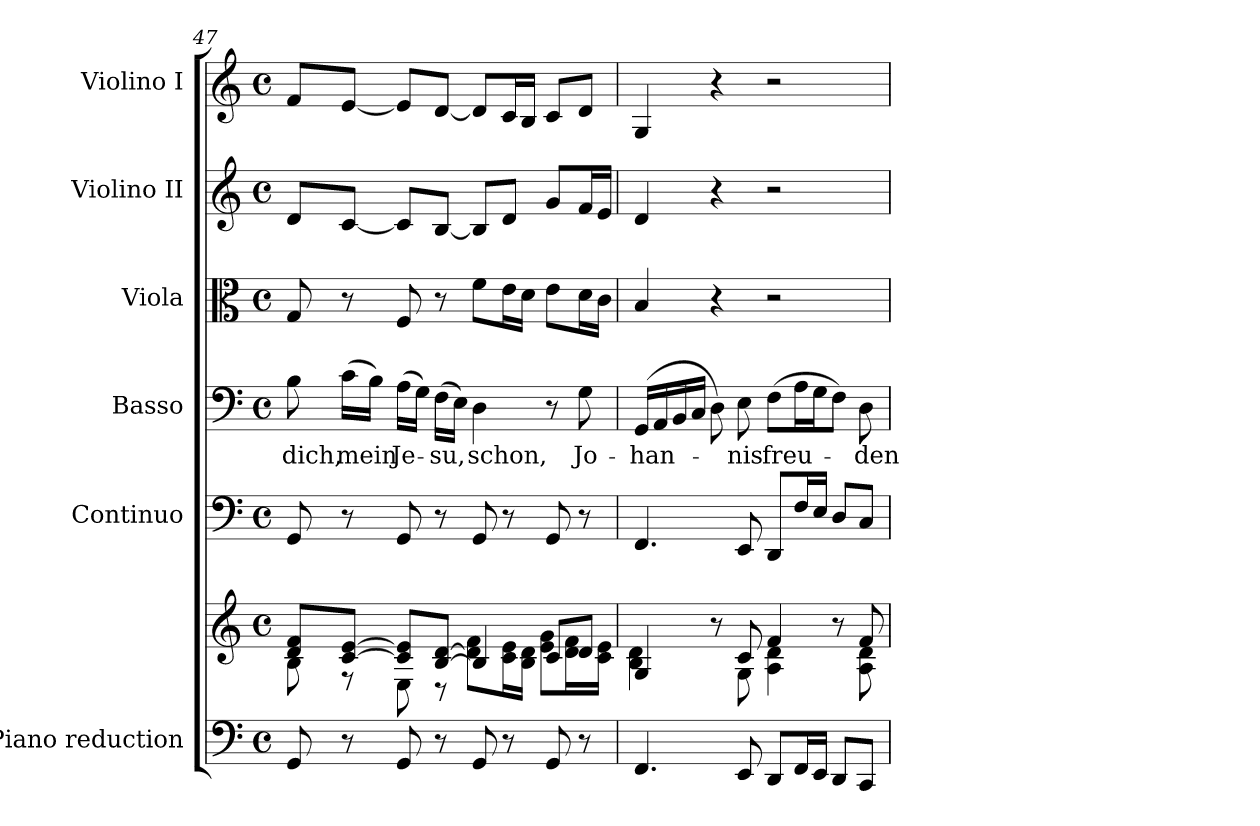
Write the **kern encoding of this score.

**kern	**kern	**kern	**kern	**text	**kern	**kern	**kern
*part6	*part6	*part5	*part4	*part4	*part3	*part2	*part1
*staff7	*staff6	*staff5	*staff4	*staff4	*staff3	*staff2	*staff1
*I"Piano reduction	*	*I"Continuo	*I"Basso	*	*I"Viola	*I"Violino II	*I"Violino I
*I'Pno	*	*	*	*	*I'Vla	*I'Vln	*I'Vln
*clefF4	*clefG2	*clefF4	*clefF4	*	*clefC3	*clefG2	*clefG2
*k[]	*k[]	*k[]	*k[]	*	*k[]	*k[]	*k[]
*M4/4	*M4/4	*M4/4	*M4/4	*	*M4/4	*M4/4	*M4/4
*met(c)	*met(c)	*met(c)	*met(c)	*	*met(c)	*met(c)	*met(c)
=47	=47	=47	=47	=47	=47	=47	=47
*	*^	*	*	*	*	*	*
!	!	!	!	!	!LO:LY:b	!	!	!
8GG/	8d/ 8f/L	8B\	8GG/	8B\	dich,	8G/	8d/L	8f/L
!	!	!	!	!	!LO:LY:b	!	!	!
8r	[8c/ [8e/J	8r	8r	(>16c\LL	mein	8r	[8c/J	[8e/J
.	.	.	.	16B\JJ)	.	.	.	.
!	!	!	!	!	!LO:LY:b	!	!	!
8GG/	8c/] 8e/]L	8E\	8GG/	(>16A\LL	Je-	8F/	8c/L]	8e/L]
.	.	.	.	16G\JJ)	.	.	.	.
!	!	!	!	!	!LO:LY:b	!	!	!
8r	[8B/ [8d/J	8r	8r	(>16F\LL	-su,	8r	[8B/J	[8d/J
.	.	.	.	16E\JJ)	.	.	.	.
!	!	!	!	!	!LO:LY:b	!	!	!
8GG/	4B/]	8d\] 8f\L	8GG/	4D\	schon,	8f\L	8B/L]	8d/L]
8r	.	16c\ 16e\L	8r	.	.	16e\L	8d/J	16c/L
.	.	16B\ 16d\JJ	.	.	.	16d\JJ	.	16B/JJ
8GG/	8c/L	8e\ 8g\L	8GG/	8r	.	8e\L	8g/L	8c/L
!	!	!	!	!	!LO:LY:b	!	!	!
8r	8d/J	16d\ 16f\L	8r	8G\	Jo-	16d\L	16f/L	8d/J
.	.	16c\ 16e\JJ	.	.	.	16c\JJ	16e/JJ	.
!!LO:PB:g=z
=48	=48	=48	=48	=48	=48	=48	=48	=48
!	!	!	!	!	!LO:LY:b	!	!	!
4.FF/	4G/	4B\ 4d\	4.FF/	(<16GG/LL	-han-	4B/	4d/	4G/
.	.	.	.	16AA/	.	.	.	.
.	.	.	.	16BB/	.	.	.	.
.	.	.	.	16C/JJ	.	.	.	.
.	8r	8ryy	.	8D\)	.	4r	4r	4r
!	!	!	!	!	!LO:LY:b	!	!	!
8EE/	8c/	8G\	8EE/	8E\	-nis	.	.	.
!	!	!	!	!	!LO:LY:b	!	!	!
8DD/L	4f/	4A\ 4d\	8DD/L	(>8F\L	freu-	2r	2r	2r
16FF/L	.	.	16F/L	16A\L	.	.	.	.
16EE/JJ	.	.	16E/JJ	16G\J	.	.	.	.
8DD/L	8r	8ryy	8D/L	8F\J)	.	.	.	.
!	!	!	!	!	!LO:LY:b	!	!	!
8CC/J	8f/	8A\ 8d\	8C/J	8D\	-den-	.	.	.
*	*v	*v	*	*	*	*	*	*
=	=	=	=	=	=	=	=
*-	*-	*-	*-	*-	*-	*-	*-
